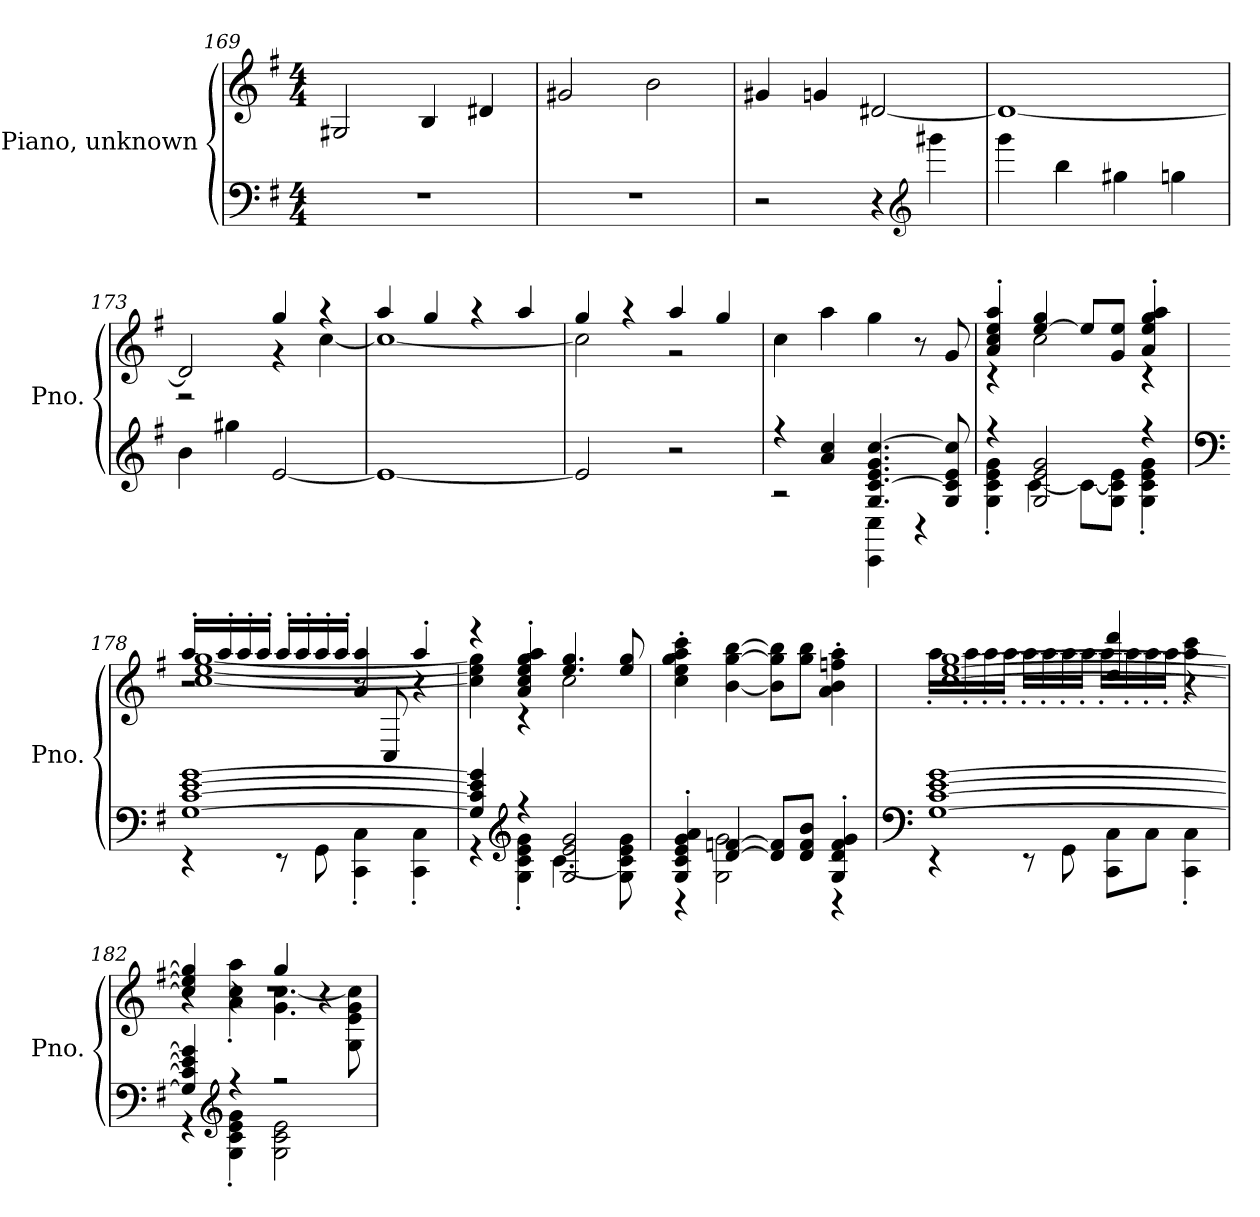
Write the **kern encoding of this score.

**kern	**kern
*part1	*part1
*staff2	*staff1
*I"Piano, unknown	*
*I'Pno.	*
*clefF4	*clefG2
*k[f#]	*k[f#]
*M4/4	*M4/4
=169	=169
1r	2G#X/
.	4B/
.	4d#X/
!!LO:LB:g=z
=170	=170
1r	2g#X/
.	2b\
=171	=171
2r	4g#X/
.	4gn/
4r	[2d#X/
*clefG2	*
4ggg#X\	.
=172	=172
4ggg\	1d#_
4bb\	.
4gg#X\	.
4ggn\	.
=173	=173
*	*^
4b\	2d#/]	2r
4gg#X\	.	.
[2e/	4gg/	4r
.	4r	[4cc\
=174	=174	=174
1e_	4aa/	1cc_
.	4gg/	.
.	4r	.
.	4aa/	.
=175	=175	=175
2e/]	4gg/	2cc\]
.	4r	.
2r	4aa/	2r
.	4gg/	.
*	*v	*v
=176	=176
*^	*
4r	2r	4cc\
4a/ 4cc/	.	4aa\
4.G/ [4.c/ 4.e/ 4.g/ [4.cc/	4CC\ 4C\	4gg\
.	4r	8r
8G/ 8c/] 8e/ 8cc/]	.	8g/
!!LO:LB:g=z
=177	=177	=177
*	*	*^
4r	4G\' 4c\' 4e\' 4g\'	4a/' 4cc/' 4ee/' 4aa/'	4r
2G/ 2e/ 2g/	[4c\	[4ee/ 4gg/	2cc\
.	8c\L_	8ee/L]	.
.	8G\ 8c\] 8e\J	8g/ 8ee/J	.
4r	4G\' 4c\' 4e\' 4g\'	4a/' 4ee/' 4gg/' 4aa/'	4r
*	*	*v	*v
=178	=178	=178
*clefF4	*	*
*	*	*^
*	*	*	*^
[1G [1c [1e [1g	4r	16aa'/LL	[1cc [1ee [1gg	2r
.	.	16aa'/	.	.
.	.	16aa'/	.	.
.	.	16aa'/JJ	.	.
.	8r	16aa'/LL	.	.
.	.	16aa'/	.	.
.	8GG\	16aa'/	.	.
.	.	16aa'/JJ	.	.
.	4CC\' 4C\'	8r	.	4a/ 4aa/
.	.	8C/	.	.
.	4CC\' 4C\'	4aa'/	.	4r
*	*	*	*v	*v
=179	=179	=179	=179
4G/] 4c/] 4e/] 4g/]	4r	4r	4cc\] 4ee\] 4gg\]
*clefG2	*	*	*
4r	4G\' 4c\' 4e\' 4g\'	4a/' 4cc/' 4ee/' 4gg/' 4aa/'	4r
2G/ 2e/ 2g/	[4.c\	4.ee/ 4.gg/	2cc\
.	8G\ 8c\] 8e\ 8g\	8ee/ 8gg/	.
*	*	*v	*v
!!LO:PB:g=z
=180	=180	=180
4G/' 4c/' 4e/' 4g/' 4a/'	4r	4cc\' 4ee\' 4gg\' 4aa\' 4ccc\'
[4d/ [4fn/	2G\ 2g\	[4b\ [4gg\ [4bb\
8d/] 8f/]L	.	8b\] 8gg\] 8bb\]L
8d/ 8f/ 8b/J	.	8gg\ 8bb\J
4G/' 4d/' 4f/' 4g/'	4r	4a\' 4b\' 4ffn\' 4aa\'
=181	=181	=181
*clefF4	*	*
*	*	*^
*	*	*	*^
[1G [1c [1e [1g	4r	2r	16aa'\LL	[1cc [1ee [1gg
.	.	.	16aa'\	.
.	.	.	16aa'\	.
.	.	.	16aa'\JJ	.
.	8r	.	16aa'\LL	.
.	.	.	16aa'\	.
.	8GG\	.	16aa'\	.
.	.	.	16aa'\JJ	.
.	8CC\ 8C\L	4dd/ 4ddd/	16aa'\LL	.
.	.	.	16aa'\	.
.	8C\J	.	16aa'\	.
.	.	.	16aa'\JJ	.
.	4CC\' 4C\'	4r	4aa\' 4ccc\'	.
=182	=182	=182	=182	=182
4G/] 4c/] 4e/] 4g/]	4r	1r	4r	4cc/] 4ee/] 4gg/]
*clefG2	*	*	*	*
4r	4G\' 4c\' 4e\' 4g\'	.	4a\' 4cc\' 4aa\'	4r
2r	2G\ 2c\ 2e\	.	4.g\ [4.cc\	4gg/
.	.	.	.	4r
.	.	.	8G\ 8e\ 8g\ 8cc\]	.
*v	*v	*	*	*
*	*v	*v	*v
=	=
*-	*-
